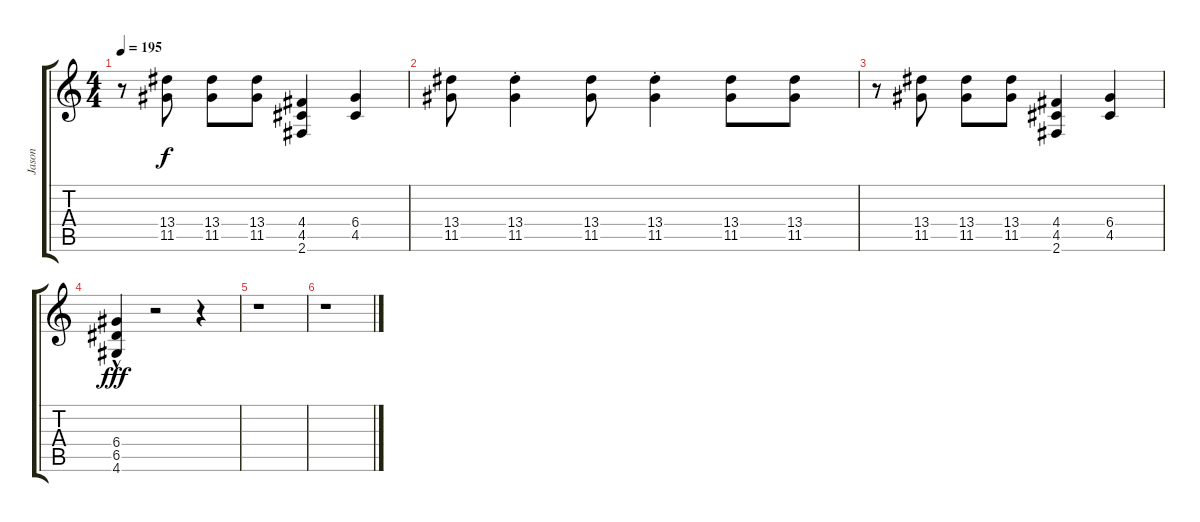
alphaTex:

\track ("Jason" "Jason") {instrument overdrivenguitar}
\staff {score tabs}
\tuning (E4 B3 G3 D3 A2 E2) {hide}
\ts (4 4)
\tempo 195
\clef g2
\ks c
r.8{dy f} (13.4 11.5).8 (13.4 11.5).8 (13.4 11.5).8 (4.4 4.5 2.6).4 (6.4 4.5).4 |
(13.4 11.5).8 (13.4{st} 11.5{st}).4 (13.4 11.5).8 (13.4{st} 11.5{st}).4 (13.4 11.5).8 (13.4 11.5).8 |
r.8 (13.4 11.5).8 (13.4 11.5).8 (13.4 11.5).8 (4.4 4.5 2.6).4 (6.4 4.5).4 |
(6.4{hac} 6.5{hac} 4.6{hac}).4{dy fff} r.2 r.4 |
r.1 |
r.1
